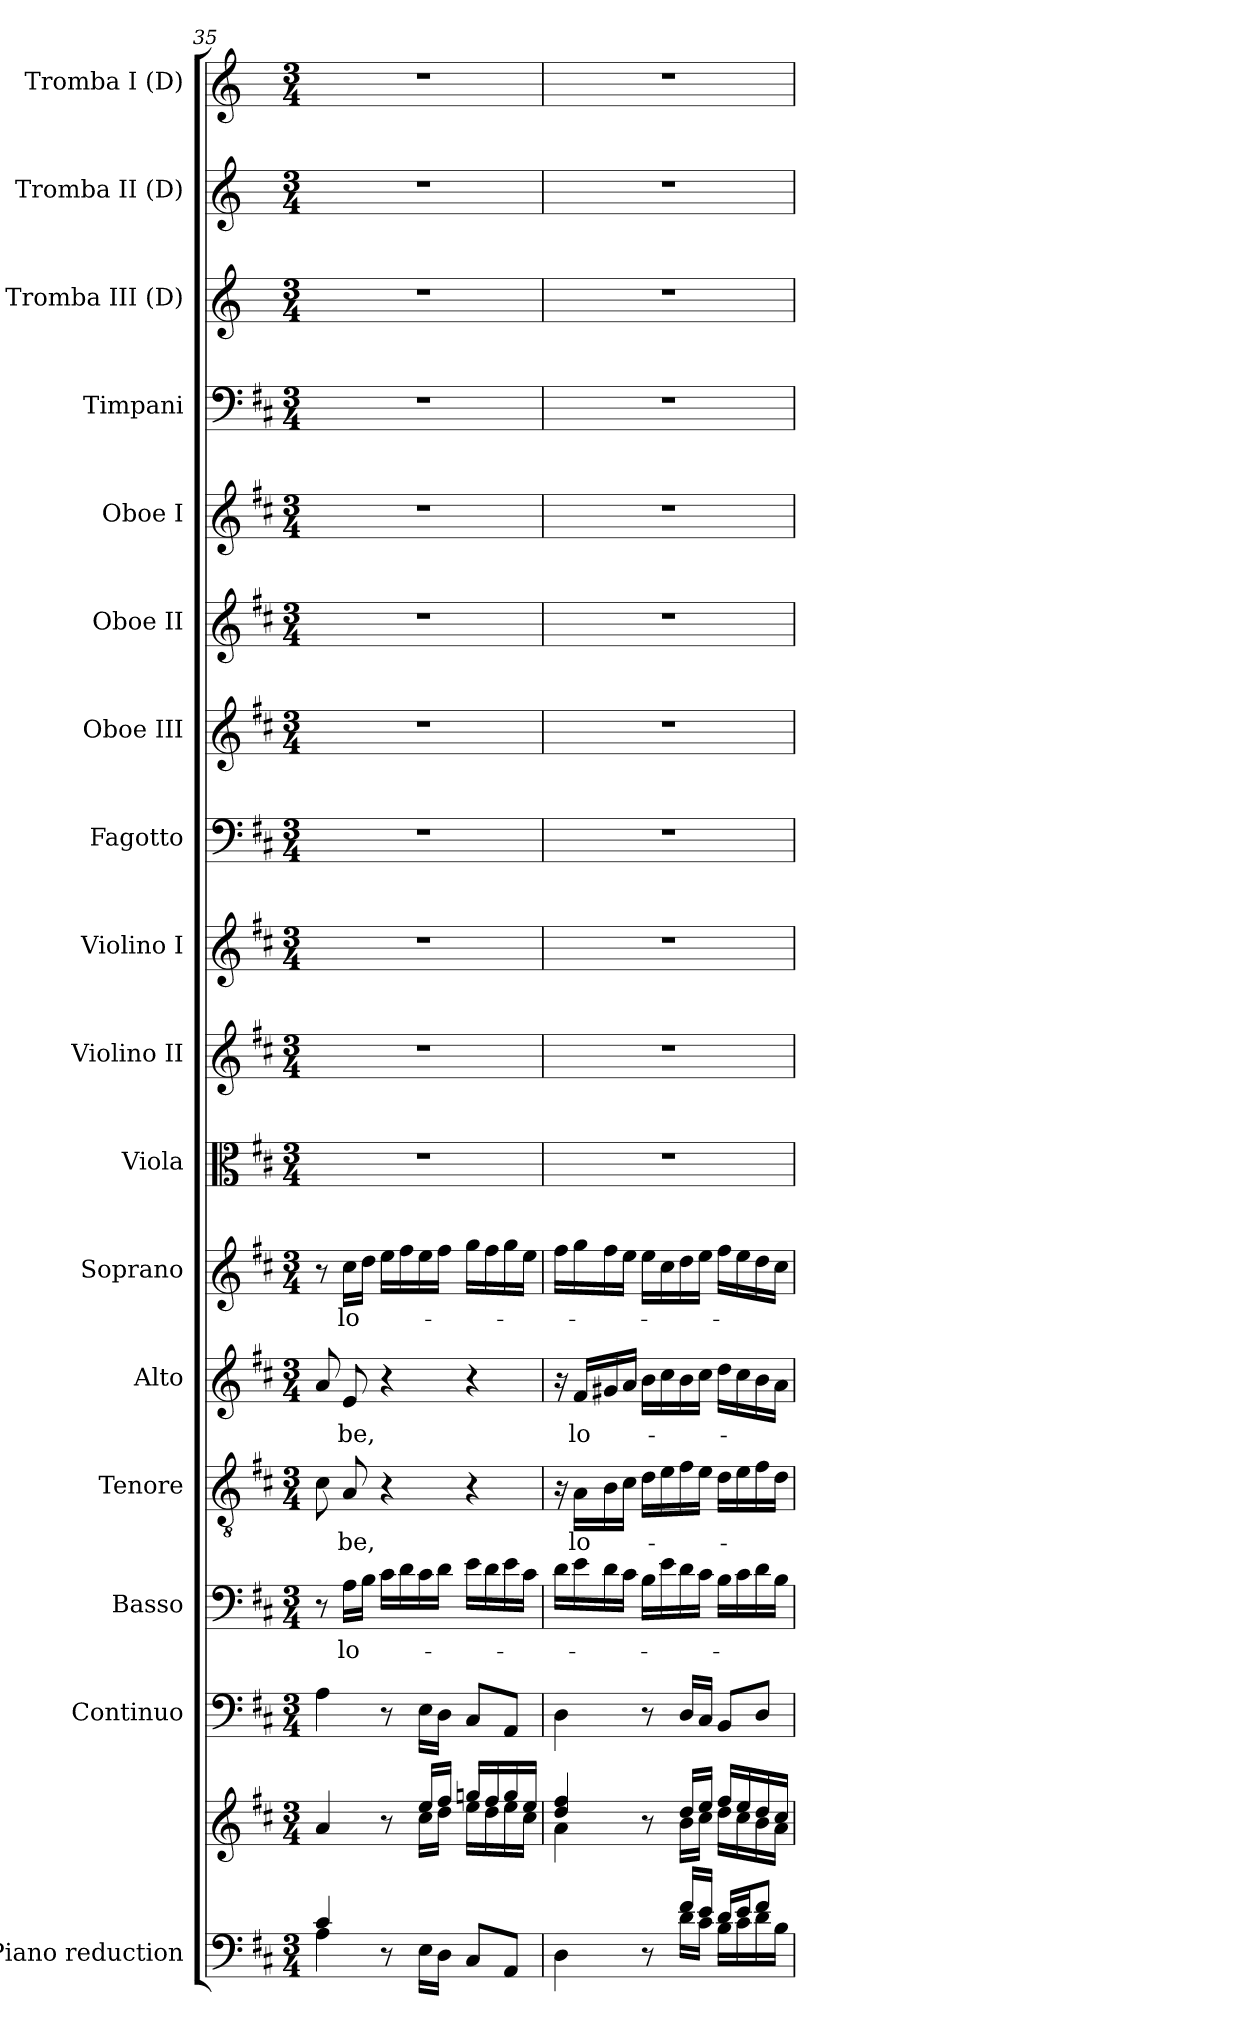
**kern	**kern	**kern	**kern	**text	**kern	**text	**kern	**text	**kern	**text	**kern	**kern	**kern	**kern	**kern	**kern	**kern	**kern	**kern	**kern	**kern
*part17	*part17	*part16	*part15	*part15	*part14	*part14	*part13	*part13	*part12	*part12	*part11	*part10	*part9	*part8	*part7	*part6	*part5	*part4	*part3	*part2	*part1
*staff18	*staff17	*staff16	*staff15	*staff15	*staff14	*staff14	*staff13	*staff13	*staff12	*staff12	*staff11	*staff10	*staff9	*staff8	*staff7	*staff6	*staff5	*staff4	*staff3	*staff2	*staff1
*I"Piano reduction	*	*I"Continuo	*I"Basso	*	*I"Tenore	*	*I"Alto	*	*I"Soprano	*	*I"Viola	*I"Violino II	*I"Violino I	*I"Fagotto	*I"Oboe III	*I"Oboe II	*I"Oboe I	*I"Timpani	*I"Tromba III (D)	*I"Tromba II (D)	*I"Tromba I (D)
*I'Pno	*	*	*	*	*	*	*	*	*	*	*	*	*	*	*I'Ob	*I'Ob	*I'Ob	*I'Timp	*	*	*
*clefF4	*clefG2	*clefF4	*clefF4	*	*clefGv2	*	*clefG2	*	*clefG2	*	*clefC3	*clefG2	*clefG2	*clefF4	*clefG2	*clefG2	*clefG2	*clefF4	*clefG2	*clefG2	*clefG2
*	*	*	*	*	*	*	*	*	*	*	*	*	*	*	*	*	*	*	*ITrd-1c-2	*ITrd-1c-2	*ITrd-1c-2
*k[f#c#]	*k[f#c#]	*k[f#c#]	*k[f#c#]	*	*k[f#c#]	*	*k[f#c#]	*	*k[f#c#]	*	*k[f#c#]	*k[f#c#]	*k[f#c#]	*k[f#c#]	*k[f#c#]	*k[f#c#]	*k[f#c#]	*k[f#c#]	*k[f#c#]	*k[f#c#]	*k[f#c#]
*M3/4	*M3/4	*M3/4	*M3/4	*	*M3/4	*	*M3/4	*	*M3/4	*	*M3/4	*M3/4	*M3/4	*M3/4	*M3/4	*M3/4	*M3/4	*M3/4	*M3/4	*M3/4	*M3/4
=35	=35	=35	=35	=35	=35	=35	=35	=35	=35	=35	=35	=35	=35	=35	=35	=35	=35	=35	=35	=35	=35
*^	*^	*	*	*	*	*	*	*	*	*	*	*	*	*	*	*	*	*	*	*	*
4c#/	4A\	4a/	4ryy	4A\	8r	.	8c#\	.	8a/	.	8r	.	2.r	2.r	2.r	2.r	2.r	2.r	2.r	2.r	2.r	2.r	2.r
!	!	!	!	!	!	!LO:LY:b	!	!LO:LY:b	!	!LO:LY:b	!	!LO:LY:b	!	!	!	!	!	!	!	!	!	!	!
.	.	.	.	.	16A\LL	lo-	8A/	be,	8e/	be,	16cc#\LL	lo-	.	.	.	.	.	.	.	.	.	.	.
.	.	.	.	.	16B\JJ	.	.	.	.	.	16dd\JJ	.	.	.	.	.	.	.	.	.	.	.	.
2ryy	8r	8r	8ryy	8r	16c#\LL	.	4r	.	4r	.	16ee\LL	.	.	.	.	.	.	.	.	.	.	.	.
.	.	.	.	.	16d\	.	.	.	.	.	16ff#\	.	.	.	.	.	.	.	.	.	.	.	.
.	16E\LL	16ee/LL	16cc#\LL	16E\LL	16c#\	.	.	.	.	.	16ee\	.	.	.	.	.	.	.	.	.	.	.	.
.	16D\JJ	16ff#/JJ	16dd\JJ	16D\JJ	16d\JJ	.	.	.	.	.	16ff#\JJ	.	.	.	.	.	.	.	.	.	.	.	.
.	8C#/L	16ggn/LL	16ee\LL	8C#/L	16e\LL	.	4r	.	4r	.	16gg\LL	.	.	.	.	.	.	.	.	.	.	.	.
.	.	16ff#/	16dd\	.	16d\	.	.	.	.	.	16ff#\	.	.	.	.	.	.	.	.	.	.	.	.
.	8AA/J	16gg/	16ee\	8AA/J	16e\	.	.	.	.	.	16gg\	.	.	.	.	.	.	.	.	.	.	.	.
.	.	16ee/JJ	16cc#\JJ	.	16c#\JJ	.	.	.	.	.	16ee\JJ	.	.	.	.	.	.	.	.	.	.	.	.
!!LO:PB:g=z
=36	=36	=36	=36	=36	=36	=36	=36	=36	=36	=36	=36	=36	=36	=36	=36	=36	=36	=36	=36	=36	=36	=36	=36
4ryy	4D\	4dd/ 4ff#/	4a\	4D\	16d\LL	.	16r	.	16r	.	16ff#\LL	.	2.r	2.r	2.r	2.r	2.r	2.r	2.r	2.r	2.r	2.r	2.r
!	!	!	!	!	!	!	!	!LO:LY:b	!	!LO:LY:b	!	!	!	!	!	!	!	!	!	!	!	!	!
.	.	.	.	.	16e\	.	16A\LL	lo-	16f#/LL	lo-	16gg\	.	.	.	.	.	.	.	.	.	.	.	.
.	.	.	.	.	16d\	.	16B\	.	16g#X/	.	16ff#\	.	.	.	.	.	.	.	.	.	.	.	.
.	.	.	.	.	16c#\JJ	.	16c#\JJ	.	16a/JJ	.	16ee\JJ	.	.	.	.	.	.	.	.	.	.	.	.
8r	8ryy	8r	8ryy	8r	16B\LL	.	16d\LL	.	16b\LL	.	16ee\LL	.	.	.	.	.	.	.	.	.	.	.	.
.	.	.	.	.	16e\	.	16e\	.	16cc#\	.	16cc#\	.	.	.	.	.	.	.	.	.	.	.	.
16f#/LL	16d\LL	16dd/LL	16b\LL	16D/LL	16d\	.	16f#\	.	16b\	.	16dd\	.	.	.	.	.	.	.	.	.	.	.	.
16e/JJ	16c#\JJ	16ee/JJ	16cc#\JJ	16C#/JJ	16c#\JJ	.	16e\JJ	.	16cc#\JJ	.	16ee\JJ	.	.	.	.	.	.	.	.	.	.	.	.
16d/LL	16B\LL	16ff#/LL	16dd\LL	8BB/L	16B\LL	.	16d\LL	.	16dd\LL	.	16ff#\LL	.	.	.	.	.	.	.	.	.	.	.	.
16e/J	16c#\	16ee/	16cc#\	.	16c#\	.	16e\	.	16cc#\	.	16ee\	.	.	.	.	.	.	.	.	.	.	.	.
8f#/J	16d\	16dd/	16b\	8D/J	16d\	.	16f#\	.	16b\	.	16dd\	.	.	.	.	.	.	.	.	.	.	.	.
.	16B\JJ	16cc#/JJ	16a\JJ	.	16B\JJ	.	16d\JJ	.	16a\JJ	.	16cc#\JJ	.	.	.	.	.	.	.	.	.	.	.	.
*v	*v	*	*	*	*	*	*	*	*	*	*	*	*	*	*	*	*	*	*	*	*	*	*
*	*v	*v	*	*	*	*	*	*	*	*	*	*	*	*	*	*	*	*	*	*	*	*
=	=	=	=	=	=	=	=	=	=	=	=	=	=	=	=	=	=	=	=	=	=
*-	*-	*-	*-	*-	*-	*-	*-	*-	*-	*-	*-	*-	*-	*-	*-	*-	*-	*-	*-	*-	*-
